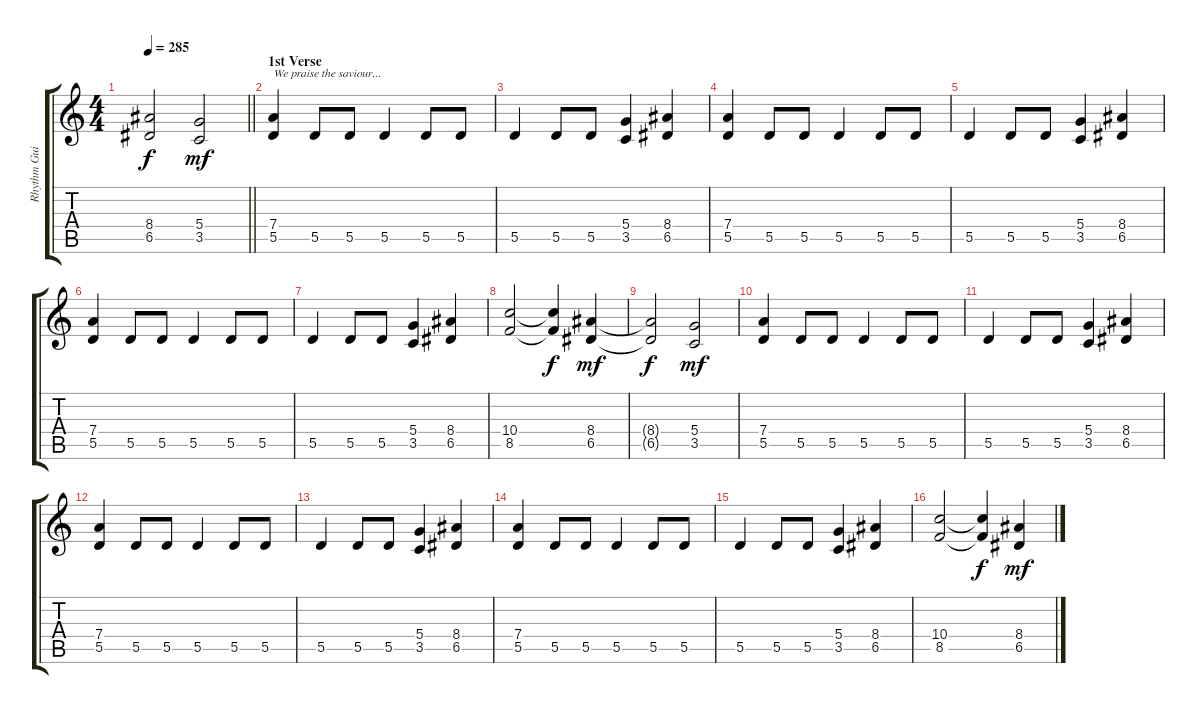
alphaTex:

\track ("Rhythm Guitar" "Rhythm Gui") {instrument distortionguitar}
\staff {score tabs}
\tuning (E4 B3 G3 D3 A2 E2) {hide}
\ts (4 4)
\tempo 285
\clef g2
\barLineRight lightlight
\ks c
(8.4{t} 6.5{t}).2{dy f} (5.4 3.5).2{dy mf} |
\section ("" "1st Verse")
(7.4 5.5).4{txt "We praise the saviour..." balance 8} 5.5.8 5.5.8 5.5.4 5.5.8 5.5.8 |
5.5.4 5.5.8 5.5.8 (5.4 3.5).4 (8.4 6.5).4 |
(7.4 5.5).4 5.5.8 5.5.8 5.5.4 5.5.8 5.5.8 |
5.5.4 5.5.8 5.5.8 (5.4 3.5).4 (8.4 6.5).4 |
(7.4 5.5).4 5.5.8 5.5.8 5.5.4 5.5.8 5.5.8 |
5.5.4 5.5.8 5.5.8 (5.4 3.5).4 (8.4 6.5).4 |
(10.4 8.5).2 (10.4{t} 8.5{t}).4{dy f} (8.4 6.5).4{dy mf} |
(8.4{t} 6.5{t}).2{dy f} (5.4 3.5).2{dy mf} |
(7.4 5.5).4 5.5.8 5.5.8 5.5.4 5.5.8 5.5.8 |
5.5.4 5.5.8 5.5.8 (5.4 3.5).4 (8.4 6.5).4 |
(7.4 5.5).4 5.5.8 5.5.8 5.5.4 5.5.8 5.5.8 |
5.5.4 5.5.8 5.5.8 (5.4 3.5).4 (8.4 6.5).4 |
(7.4 5.5).4 5.5.8 5.5.8 5.5.4 5.5.8 5.5.8 |
5.5.4 5.5.8 5.5.8 (5.4 3.5).4 (8.4 6.5).4 |
(10.4 8.5).2 (10.4{t} 8.5{t}).4{dy f} (8.4 6.5).4{dy mf}
